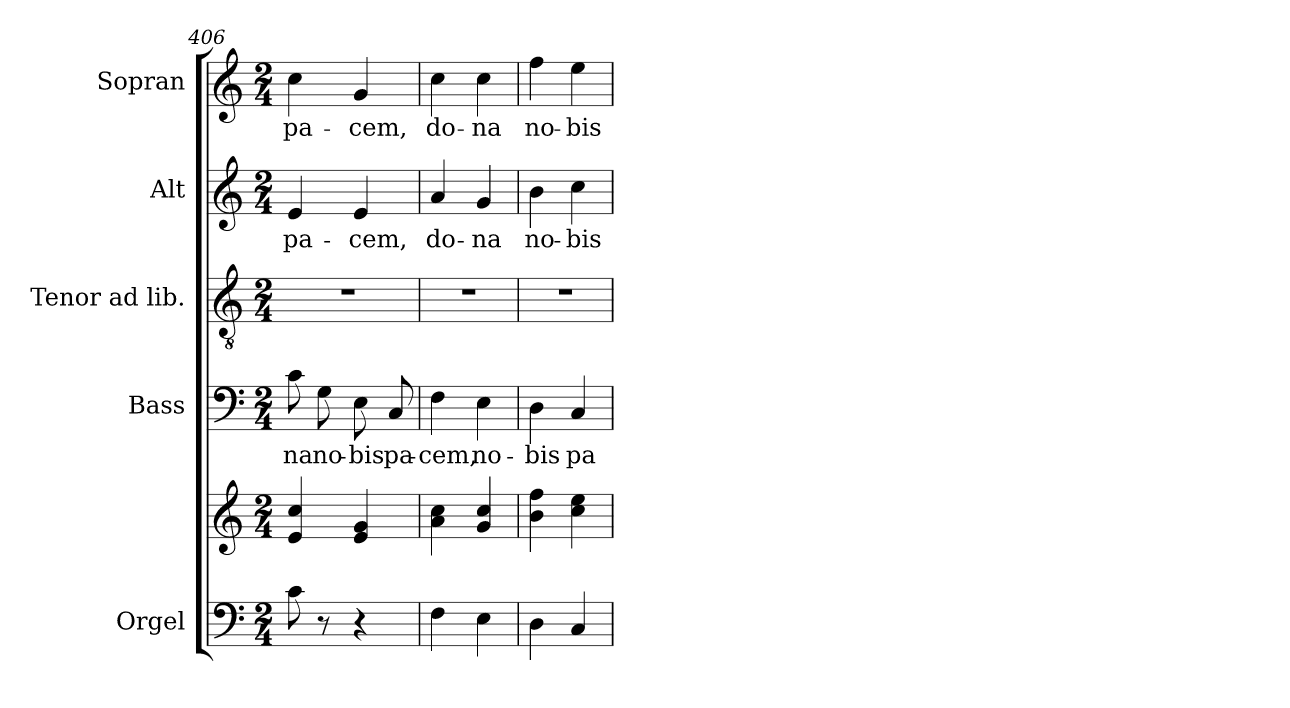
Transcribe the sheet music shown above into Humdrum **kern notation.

**kern	**kern	**kern	**text	**kern	**kern	**text	**kern	**text
*part5	*part5	*part4	*part4	*part3	*part2	*part2	*part1	*part1
*staff6	*staff5	*staff4	*staff4	*staff3	*staff2	*staff2	*staff1	*staff1
*I"Orgel	*	*I"Bass	*	*I"Tenor ad lib.	*I"Alt	*	*I"Sopran	*
*I'Org.	*	*I'B	*	*I'T	*I'A	*	*I'S	*
*clefF4	*clefG2	*clefF4	*	*clefGv2	*clefG2	*	*clefG2	*
*k[]	*k[]	*k[]	*	*k[]	*k[]	*	*k[]	*
*C:	*C:	*C:	*	*C:	*C:	*	*C:	*
*M2/4	*M2/4	*M2/4	*	*M2/4	*M2/4	*	*M2/4	*
=406	=406	=406	=406	=406	=406	=406	=406	=406
!	!	!	!LO:LY:b	!	!	!LO:LY:b	!	!LO:LY:b
8c\	4e/ 4cc/	8c\	-na	2r	4e/	pa-	4cc\	pa-
!	!	!	!LO:LY:b	!	!	!	!	!
8r	.	8G\	no-	.	.	.	.	.
!	!	!	!LO:LY:b	!	!	!LO:LY:b	!	!LO:LY:b
4r	4e/ 4g/	8E\	-bis	.	4e/	-cem,	4g/	-cem,
!	!	!	!LO:LY:b	!	!	!	!	!
.	.	8C/	pa-	.	.	.	.	.
=407	=407	=407	=407	=407	=407	=407	=407	=407
!	!	!	!LO:LY:b	!	!	!LO:LY:b	!	!LO:LY:b
4F\	4a\ 4cc\	4F\	-cem,	2r	4a/	do-	4cc\	do-
!	!	!	!LO:LY:b	!	!	!LO:LY:b	!	!LO:LY:b
4E\	4g/ 4cc/	4E\	no-	.	4g/	-na	4cc\	-na
=408	=408	=408	=408	=408	=408	=408	=408	=408
!	!	!	!LO:LY:b	!	!	!LO:LY:b	!	!LO:LY:b
4D\	4b\ 4ff\	4D\	-bis	2r	4b\	no-	4ff\	no-
!	!	!	!LO:LY:b	!	!	!LO:LY:b	!	!LO:LY:b
4C/	4cc\ 4ee\	4C/	pa-	.	4cc\	-bis	4ee\	-bis
=	=	=	=	=	=	=	=	=
*-	*-	*-	*-	*-	*-	*-	*-	*-
